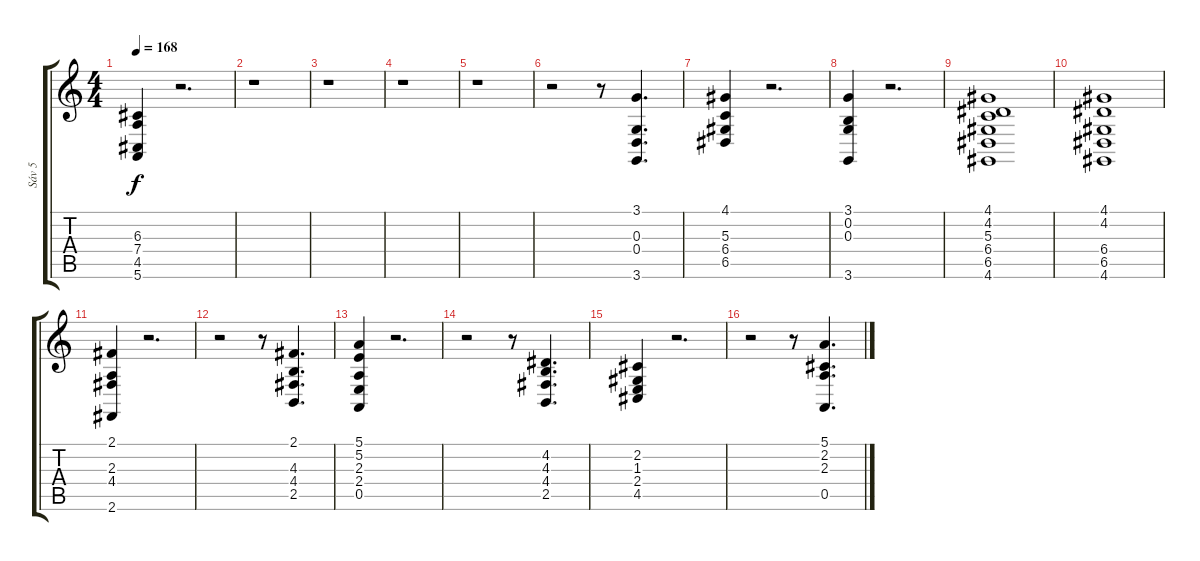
\track ("Sáv 5" "Sáv 5") {instrument choiraahs}
\staff {score tabs}
\tuning (E4 B3 G3 D3 A2 E2) {hide}
\ts (4 4)
\tempo 168
\clef g2
\ks c
(6.3 7.4 4.5 5.6).4{dy f} r.2{d} |
r.1 |
r.1 |
r.1 |
r.1 |
r.2 r.8 (3.1 0.3 0.4 3.6).4{d} |
(4.1 5.3 6.4 6.5).4 r.2{d} |
(3.1 0.2 0.3 3.6).4 r.2{d} |
(4.1 4.2 5.3 6.4 6.5 4.6).1 |
(4.1 4.2 6.4 6.5 4.6).1 |
(2.1 2.3 4.4 2.6).4 r.2{d} |
r.2 r.8 (2.1 4.3 4.4 2.5).4{d} |
(5.1 5.2 2.3 2.4 0.5).4 r.2{d} |
r.2 r.8 (4.2 4.3 4.4 2.5).4{d} |
(2.2 1.3 2.4 4.5).4 r.2{d} |
r.2 r.8 (5.1 2.2 2.3 0.5).4{d}
